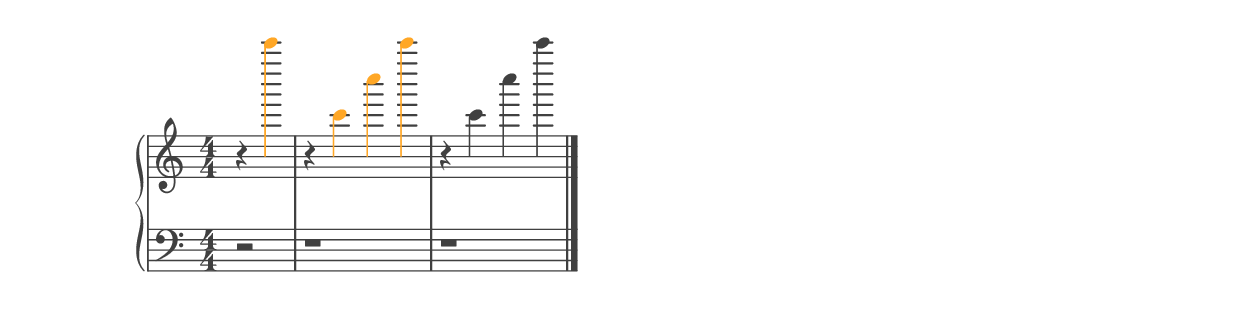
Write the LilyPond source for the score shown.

%% ----------------------------------------------------------------------------
%% Generated on: 2018 December 27
%% Note Name: C8
%% Octave: 8
%% Clef: treble
%% Filename: 160-88-8-treble-C8
%% ----------------------------------------------------------------------------

\version "2.19.82"

\include "../piano_note_colors.ly"

\header {
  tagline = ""
}

upper = {
  \clef treble
  \numericTimeSignature
  \override NoteHead.color = #colorized-note
  \override Stem.color = #colorized-note
  \override Accidental.color = #colorized-note
  % treble note in color
  r4 c'''''4
  % treble octave in color
  r4 c'''4 c''''4 c'''''4
  \override NoteHead.color = #default-black
  \override Stem.color = #default-black
  \override Accidental.color = #default-black
  % treble octave repeat in black
  r4 c'''4 c''''4 c'''''4
  \bar "|."
}

lower = {
  \clef bass
  \numericTimeSignature
  \override NoteHead.color = #colorized-note
  \override Stem.color = #colorized-note
  \override Accidental.color = #colorized-note
  % bass note in color
  r2
  % bass octave in color
  r1
  \override NoteHead.color = #default-black
  \override Stem.color = #default-black
  \override Accidental.color = #default-black
  % bass octave repeat in black
  r1
}

\score {
  \new PianoStaff <<
    \context Score
    \applyContext #(override-color-for-all-grobs default-black)
    \time 4/4
    \partial 2
    \new Staff = upper { \upper }
    \new Staff = lower { \lower }
  >>
  \layout { }
  \midi { }
}